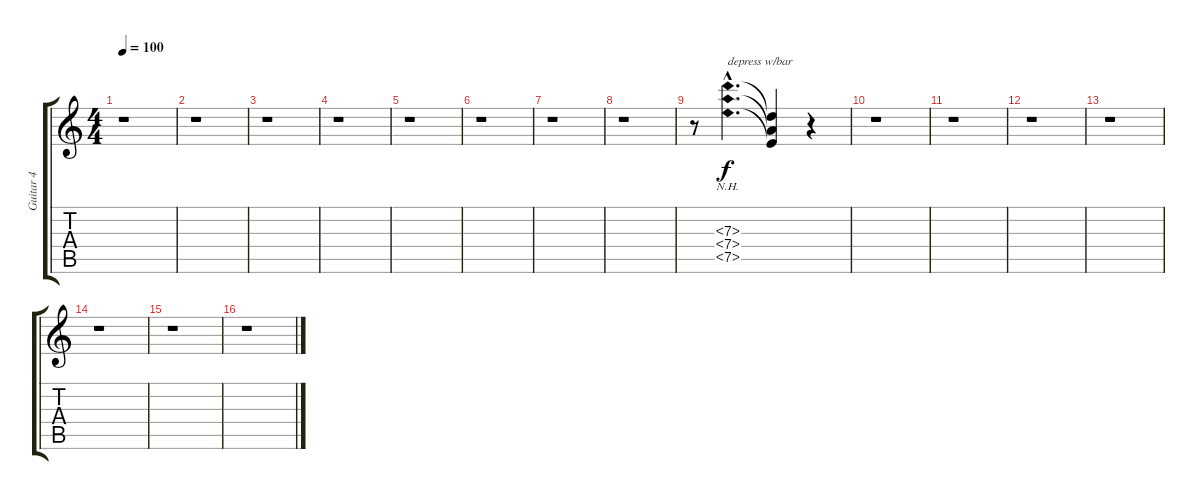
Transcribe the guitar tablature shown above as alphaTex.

\track ("Guitar 4" "Guitar 4") {instrument overdrivenguitar}
\staff {score tabs}
\tuning (E4 B3 G3 D3 A2 E2) {hide}
\ts (4 4)
\tempo 100
\clef g2
\ks c
r.1{dy f} |
r.1 |
r.1 |
r.1 |
r.1 |
r.1 |
r.1 |
r.1 |
r.8 (7.3{nh hac} 7.4{nh hac} 7.5{nh hac}).4{d txt "depress w/bar"} (7.3{t} 7.4{t} 7.5{t}).4 r.4 |
r.1 |
r.1 |
r.1 |
r.1 |
r.1 |
r.1 |
r.1
